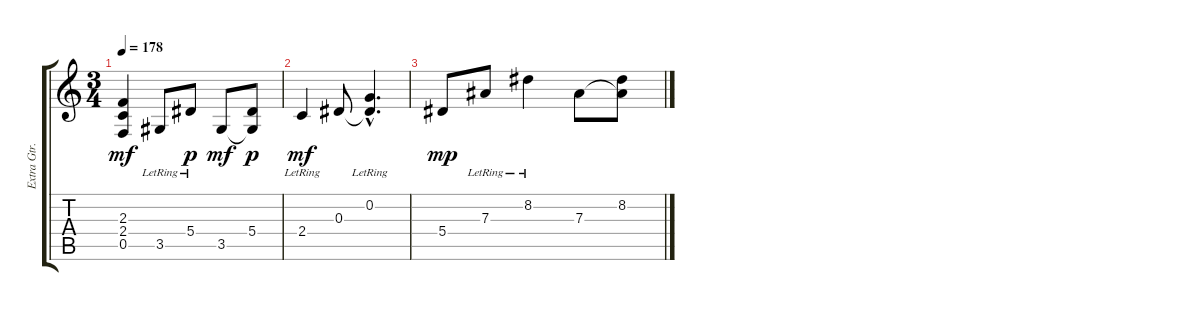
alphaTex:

\track ("Extra Gtr." "Extra Gtr.") {instrument distortionguitar}
\staff {score tabs}
\tuning (C4 G3 Eb3 Bb2 F2 C2) {hide}
\ts (3 4)
\tempo 178
\clef g2
\ks c
(2.3 2.4 0.5).4{dy mf} 3.5{lr}.8 5.4{lr}.8{dy p} 3.5.8{dy mf} (5.4 3.5{t}).8{dy p} |
2.4{lr}.4{dy mf} 0.3.8 (0.2{hac lr} 0.3{hac t}).4{d} |
5.4.8{dy mp} 7.3{lr}.8 8.2{lr}.4 7.3.8 (8.2 7.3{t}).8
